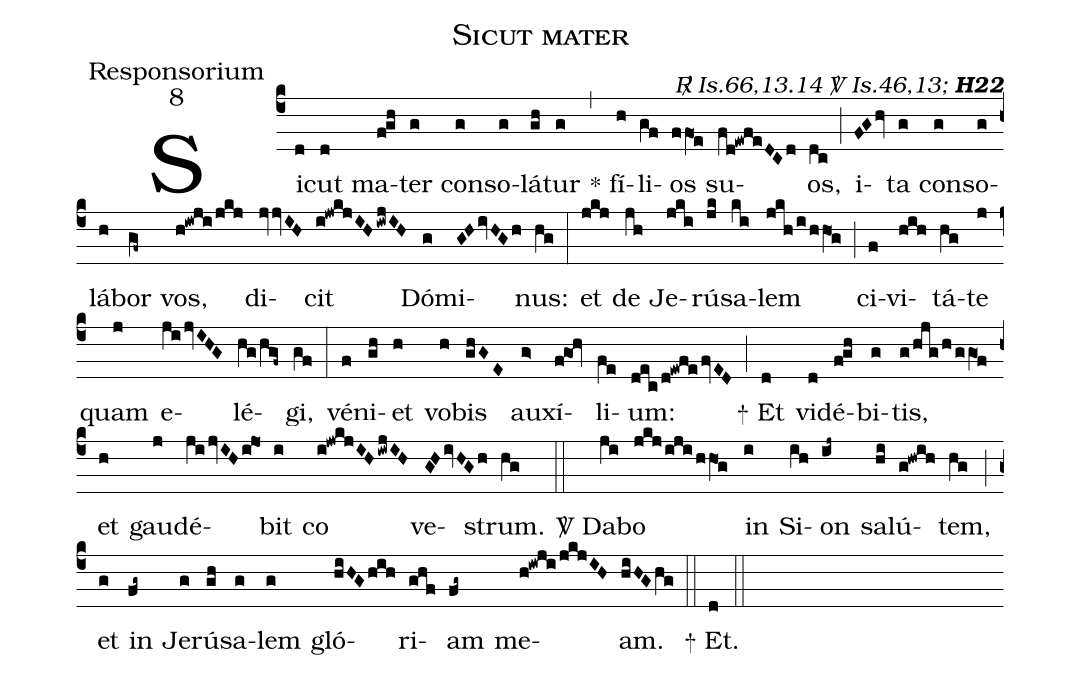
name:Sicut mater;
office-part:Responsorium;
mode:8;
commentary:{\itshape\mdseries \Rbar\ Is.66,13.14 \Vbar\  Is.46,13;\/} {\bfseries H22};
%%
(c4) Sic(d)ut(d) ma(fgh)ter(g) con(g)so(g)lá(gh)tur(g) (,)
<sp>*</sp> fí(h)li(gf)os(ffO1e) su(fd!ewfeDCd)os,(dc) (;)
i(FGhv)ta(g) con(g)so(g)lá(h)bor(gf~) vos,(h!iwji/jkj) di(jvvIH)cit(i!jwkjIHiwjIH) Dó(g)mi(GHivHGh)nus:(hg) (:)
et(jkj) de(jh) Je(jki)rú(jk)sa(ki)lem(jkh/i/hhO1g) (;)
ci(f)vi(hih)tá(hg)te(j) quam(j) e(jijvIHG)lé(hg/hgf~)gi,(gf) (:)
vé(f)ni(gh)et(h) vo(h)bis(ghGE) au(g>)xí(f!go1!hv)li(fe)um:(dec/d!ewfefvED) (;)
<sp>+</sp> Et(d) vi(d)dé(fgh)bi(g)tis,(g/hjg/h/ggO1f) et(h) gau(j)dé(jijvIHi!jo1)bit(i) co(i!jwkjIHiwjIH) ve(GHivHGh)strum.(hg) (::)
<sp>V/</sp> Da(ji)bo(jkj/iji/hhO1g) in(i) Si(ih)on(ij~) sa(hi)lú(g!hwih)tem,(hg) (;)
et(g) in(fg~) Je(g)rú(gh)sa(g)lem(g) gló(hiHGhih)ri(ghf)am(fg~) me(h!iwji/jkjIH)am.(hiHGhg) (::)
<sp>+</sp> Et.(d) (::)
